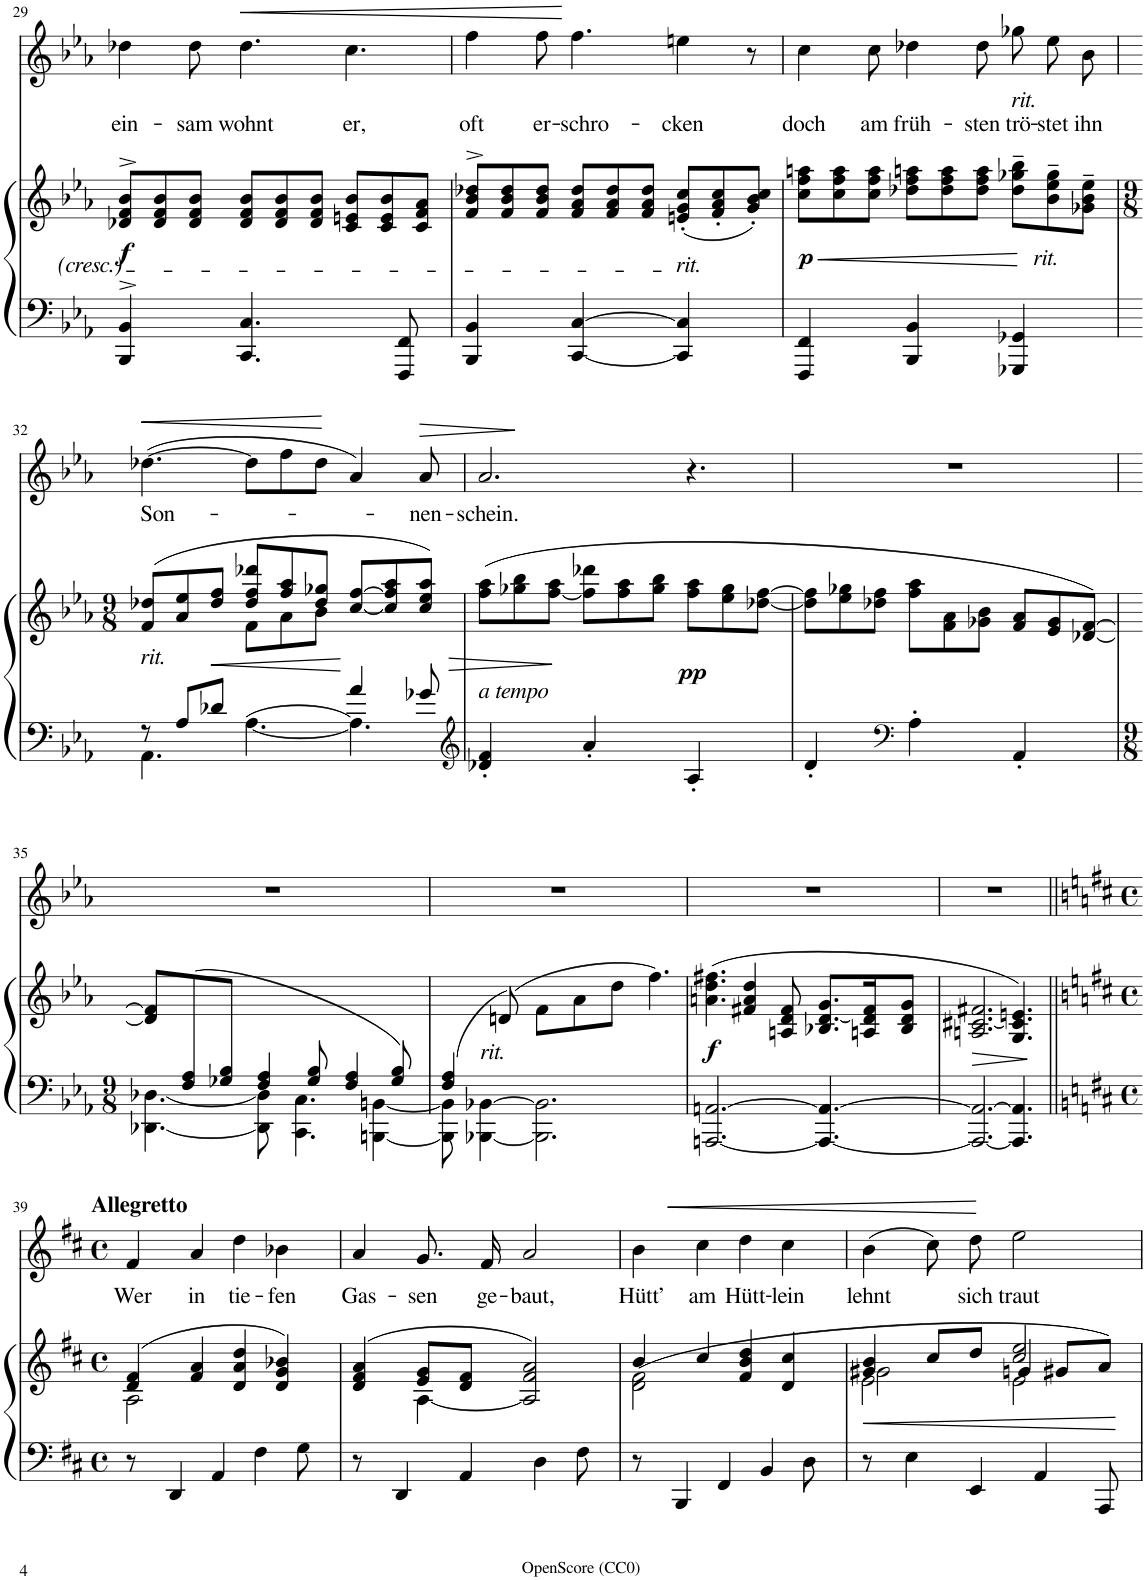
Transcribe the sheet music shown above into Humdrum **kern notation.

**kern	**kern	**dynam	**kern	**text	**dynam
*part2	*part2	*part2	*part1	*part1	*part1
*staff3	*staff2	*staff2/3	*staff1	*staff1	*staff1
*I"Piano	*	*	*I"Voice Gesang	*	*
*I'Pno	*	*	*	*	*
!!LO:PB:g=z
*clefF4	*clefG2	*	*clefG2	*	*
*k[b-e-a-]	*k[b-e-a-]	*	*k[b-e-a-]	*	*
*M3/4	*M3/4	*	*M9/8	*	*
*	*Xbrackettup	*	*	*	*
=29	=29	=29	=29	=29	=29
!	!	!LO:DY:b	!	!LO:LY:b	!
4BBB-/^> 4BB-/^>	12d-X/^> 12f/^> 12b-/^>L	f	4dd-X\	ein-	.
.	12d-/ 12f/ 12b-/	.	.	.	.
.	12d-/ 12f/ 12b-/J	.	.	.	.
!	!	!	!	!LO:LY:b	!
4.CC/ 4.C/	12d-/ 12f/ 12b-/L	.	8dd-\	-sam	.
.	12d-/ 12f/ 12b-/	.	.	.	.
!	!	!	!	!LO:LY:b	!LO:HP:b
.	.	.	4.dd-\	wohnt	<
.	12d-/ 12f/ 12b-/J	.	.	.	.
.	12c/ 12en/ 12b-/L	.	.	.	.
.	12c/ 12e/ 12b-/	.	.	.	.
8FFF/ 8FF/	.	.	.	.	.
.	12c/ 12f/ 12a-/J	.	.	.	.
!	!	!	!	!LO:LY:b	!
4.ryy	4.ryy	.	4.cc\	er,	.
=30	=30	=30	=30	=30	=30
!	!	!	!	!LO:LY:b	!
4BBB-/ 4BB-/	12f/^> 12b-/^> 12dd-X/^>L	.	4ff\	oft	.
.	12f/ 12b-/ 12dd-/	.	.	.	.
.	12f/ 12b-/ 12dd-/J	.	.	.	.
!	!	!	!	!LO:LY:b	!
[4CC/ [4C/	12f/ 12a-/ 12dd-/L	.	8ff\	er-	.
.	12f/ 12a-/ 12dd-/	.	.	.	.
!	!	!	!	!LO:LY:b	!
.	.	.	4.ff\	-schro-	[
.	12f/ 12a-/ 12dd-/J	.	.	.	.
!	!LO:TX:b:i:t=rit.	!	!	!	!
4CC/] 4C/]	(12en/' 12g/' 12cc/'L	.	.	.	.
.	12f/' 12a-/' 12cc/'	.	.	.	.
.	12g/' 12b-/' 12cc/'J)	.	.	.	.
!	!	!	!	!LO:LY:b	!
4.ryy	4.ryy	.	4een\	-cken	.
.	.	.	8r	.	.
=31	=31	=31	=31	=31	=31
!	!	!LO:HP:b	!	!LO:LY:b	!
!	!	!LO:DY:n=1:b	!	!	!
4FFF/ 4FF/	12cc\ 12ff\ 12aan\L	< p	4cc\	doch	.
.	12cc\ 12ff\ 12aa\	.	.	.	.
.	12cc\ 12ff\ 12aa\J	.	.	.	.
!	!	!	!	!LO:LY:b	!
4BBB-/ 4BB-/	12dd-X\ 12ff\ 12aan\L	.	8cc\	am	.
.	12dd-\ 12ff\ 12aa\	.	.	.	.
!	!	!	!	!LO:LY:b	!
.	.	.	4dd-X\	früh-	.
.	12dd-\ 12ff\ 12aa\J	.	.	.	.
*	*brackettup	*	*	*	*
4GGG-X/ 4GG-X/	12dd-\~ 12gg-X\~ 12bb-\~L	.	.	.	.
!	!LO:TX:b:i:t=rit.	!	!	!	!
.	12b-\~ 12ee-\~ 12gg-\~	[	.	.	.
!	!	!	!	!LO:LY:b	!
.	.	.	8dd-\	-sten	.
.	12g-X\~ 12b-\~ 12ee-\~J	.	.	.	.
!	!	!	!LO:TX:b:i:t=rit.	!	!
!	!	!	!	!LO:LY:b	!
4.ryy	4.ryy	.	8gg-X\	trö-	.
!	!	!	!	!LO:LY:b	!
.	.	.	8ee-\	-stet	.
!	!	!	!	!LO:LY:b	!
.	.	.	8b-\	ihn	.
!!LO:LB:g=z
=32	=32	=32	=32	=32	=32
*	*M9/8	*	*	*	*
*^	*^	*	*	*	*
!	!	!LO:TX:b:i:t=rit.	!	!	!	!	!
!	!	!	!	!	!	!LO:LY:b	!LO:HP:b
12r	6.AA-\	(>8f/ 8dd-X/L	4ryy	.	([4.dd-X\	Son-	<
12A-/L	.	.	.	.	.	.	.
.	.	8a-/ 8ee-/	.	.	.	.	.
12d-X/J	.	.	.	.	.	.	.
!	!	!	!	!LO:HP:b	!	!	!
*	*	*	*Xbrackettup	*	*	*	*
4ryy	[6.A-\	8dd-/ 8ff/J	12f\L	<	.	.	.
.	.	.	12a-\	.	.	.	.
.	.	8dd-/ 8ff/ 8ddd-X/L	.	.	8dd-\L]	.	.
.	.	.	12b-\J	.	.	.	.
6a-/	6.A-\]	8ff/ 8aa-/	2ryy	.	8ff\	.	.
.	.	8dd-/ 8gg-X/J	.	.	8dd-\J	.	[
12g-X/	.	.	.	.	.	.	.
4.ryy	4.ryy	[8cc/ [8ff/L	.	[	4a-/)	.	.
.	.	8cc/] 8ff/] 8aa-/	.	.	.	.	.
!	!	!	!	!LO:HP:b	!	!LO:LY:b	!LO:HP:b
.	.	8cc/ 8ee-/ 8aa-/J)	8ryy	>	8a-/	-nen-	>
*v	*v	*	*	*	*	*	*
*	*v	*v	*	*	*	*
.	.	.	.	.	]
=33	=33	=33	=33	=33	=33
*clefG2	*	*	*	*	*
!	!LO:TX:b:i:t=a tempo	!	!	!	!
!	!	!	!	!LO:LY:b	!
4d-X/' 4f/'	(8ff\ 8aa-\L	.	2.a-/	-schein.	.
.	8gg-X\ 8bb-\	.	.	.	.
4a-'/	[8ff\ 8aa-\J	]	.	.	.
.	8ff\] 8ddd-X\L	.	.	.	.
4A-'/	8ff\ 8aa-\	.	.	.	.
.	8gg-\ 8bb-\J	.	.	.	.
!	!	!LO:DY:b	!	!	!
4.ryy	8ff\ 8aa-\L	pp	4.r	.	.
.	8ee-\ 8gg-\	.	.	.	.
.	[8dd-X\ [8ff\J	.	.	.	.
=34	=34	=34	=34	=34	=34
4d'/	8dd-\] 8ff\]L	.	8%9r	.	.
.	8ee-\ 8gg-X\	.	.	.	.
*clefF4	*	*	*	*	*
4A-'\	8dd-X\ 8ff\J	.	.	.	.
.	8ff\ 8aa-\L	.	.	.	.
4AA-'/	8f\ 8a-\	.	.	.	.
.	8g-X\ 8b-\J	.	.	.	.
4.ryy	8f/ 8a-/L	.	.	.	.
.	8e-/ 8g-/	.	.	.	.
.	[8d-X/ [8f/J)	.	.	.	.
!!LO:LB:g=z
=35	=35	=35	=35	=35	=35
*M9/8	*	*	*	*	*
*^	*	*	*	*	*
8ryy	[4.DD-X\ [<4.D-X\	8d-/] 8f/]L	.	8%9r	.	.
8F/ 8A-/	.	1ryy	.	.	.	.
8G-X/ 8B-/J	.	.	.	.	.	.
4F/ 4A-/	8DD-\] 8D-\]	.	.	.	.	.
.	4.CC\ 4.C\	.	.	.	.	.
8G-/ 8B-/	.	.	.	.	.	.
4F/ 4A-/	.	.	.	.	.	.
.	[4BBBn\ [<4BBn\	.	.	.	.	.
8G-/ 8B-/	.	.	.	.	.	.
=36	=36	=36	=36	=36	=36	=36
(>4F/ 4A-/	8BBB\] 8BB\]	4ryy	.	8%9r	.	.
.	[4BBB-X\ [4BB-X\	.	.	.	.	.
!	!	!LO:TX:b:i:t=rit.	!	!	!	!
2..ryy	.	(8dn/)	.	.	.	.
.	2.BBB-\] 2.BB-\]	8f\L	.	.	.	.
.	.	8a-\	.	.	.	.
.	.	8dd\J	.	.	.	.
.	.	4.ff\)	.	.	.	.
*v	*v	*	*	*	*	*
=37	=37	=37	=37	=37	=37
!	!	!LO:DY:b	!	!	!
[2.AAAn/ [2.AAn/	(4.an\ 4.dd\ 4.ff#X\	f	8%9r	.	.
.	4f#X/ 4a/ 4dd/	.	.	.	.
.	8An/ 8d/ 8f#/	.	.	.	.
4.AAA/_ 4.AA/_	8.B-X/ [<8.d/ 8.g/L	.	.	.	.
.	16An/ 16d/] 16f#/K	.	.	.	.
.	8B-/ 8d/ 8g/J	.	.	.	.
=38	=38	=38	=38	=38	=38
!	!	!LO:HP:b	!	!	!
2.AAA/_ 2.AA/_	2.An/ [<2.c#X/ 2.f#X/	>	8%9r	.	.
4.AAA/] 4.AA/]	4.G/ 4.c#/] 4.en/)	.	.	.	.
.	.	]	.	.	.
!!LO:LB:g=z
=39||	=39||	=39||	=39||	=39||	=39||
*k[f#c#]	*k[f#c#]	*	*k[f#c#]	*	*
*M4/4	*M4/4	*	*M4/4	*	*
*met(c)	*met(c)	*	*met(c)	*	*
*	*^	*	*	*	*
!	!	!	!	!LO:TX:a:B:t=Allegretto	!	!
!	!	!	!	!	!LO:LY:b	!
8r	(4d/ 4f#/	2A\	.	4f#/	Wer	.
4DD/	.	.	.	.	.	.
!	!	!	!	!	!LO:LY:b	!
.	4f#/ 4a/	.	.	4a/	in	.
4AA/	.	.	.	.	.	.
!	!	!	!	!	!LO:LY:b	!
.	4d/ 4a/ 4dd/	2ryy	.	4dd\	tie-	.
4F#\	.	.	.	.	.	.
!	!	!	!	!	!LO:LY:b	!
.	4d/ 4g/ 4b-X/)	.	.	4b-X\	-fen	.
8G\	.	.	.	.	.	.
=40	=40	=40	=40	=40	=40	=40
!	!	!	!	!	!LO:LY:b	!
8r	(4d/ 4f#/ 4a/	4ryy	.	4a/	Gas-	.
4DD/	.	.	.	.	.	.
!	!	!	!	!	!LO:LY:b	!
.	8e/ 8g/L	[4A\	.	8.g/	-sen	.
4AA/	8d/ 8f#/J	.	.	.	.	.
!	!	!	!	!	!LO:LY:b	!
.	.	.	.	16f#/	ge-	.
!	!	!	!	!	!LO:LY:b	!
.	2A/] 2f#/ 2a/)	2ryy	.	2a/	-baut,	.
4D\	.	.	.	.	.	.
8F#\	.	.	.	.	.	.
=41	=41	=41	=41	=41	=41	=41
!	!	!	!	!	!LO:LY:b	!LO:HP:b
8r	4b/	(>2d\ 2f#\	.	4b\	Hütt’	<
4BBB/	.	.	.	.	.	.
!	!	!	!	!	!LO:LY:b	!
.	4cc#/	.	.	4cc#\	am	.
4FF#/	.	.	.	.	.	.
!	!	!	!	!	!LO:LY:b	!
.	4f#/ 4b/ 4dd/	2ryy	.	4dd\	Hütt-	.
4BB/	.	.	.	.	.	.
!	!	!	!	!	!LO:LY:b	!
.	4d/ 4cc#/	.	.	4cc#\	-lein	.
8D\	.	.	.	.	.	.
*	*v	*v	*	*	*	*
=42	=42	=42	=42	=42	=42
!	!	!LO:HP:b	!	!LO:LY:b	!
*	*^	*	*	*	*
*	*	*^	*	*	*	*
8r	4g#X/ 4b/	2g#\	2e\	<	(4b\	lehnt	.
4E\	.	.	.	.	.	.	.
.	8cc#/L	.	.	.	8cc#\)	.	.
!	!	!	!	!	!	!LO:LY:b	!
4EE/	8dd/J	.	.	.	8dd\	sich	[
!	!	!	!	!	!	!LO:LY:b	!
.	2cc#/ 2ee/	4gn/	2e\	.	2ee\	traut	.
4AA/	.	.	.	.	.	.	.
.	.	8g#X/L	.	.	.	.	.
8AAA/	.	8a/J)	.	.	.	.	.
*	*v	*v	*v	*	*	*	*
.	.	[	.	.	.
=	=	=	=	=	=
*-	*-	*-	*-	*-	*-
